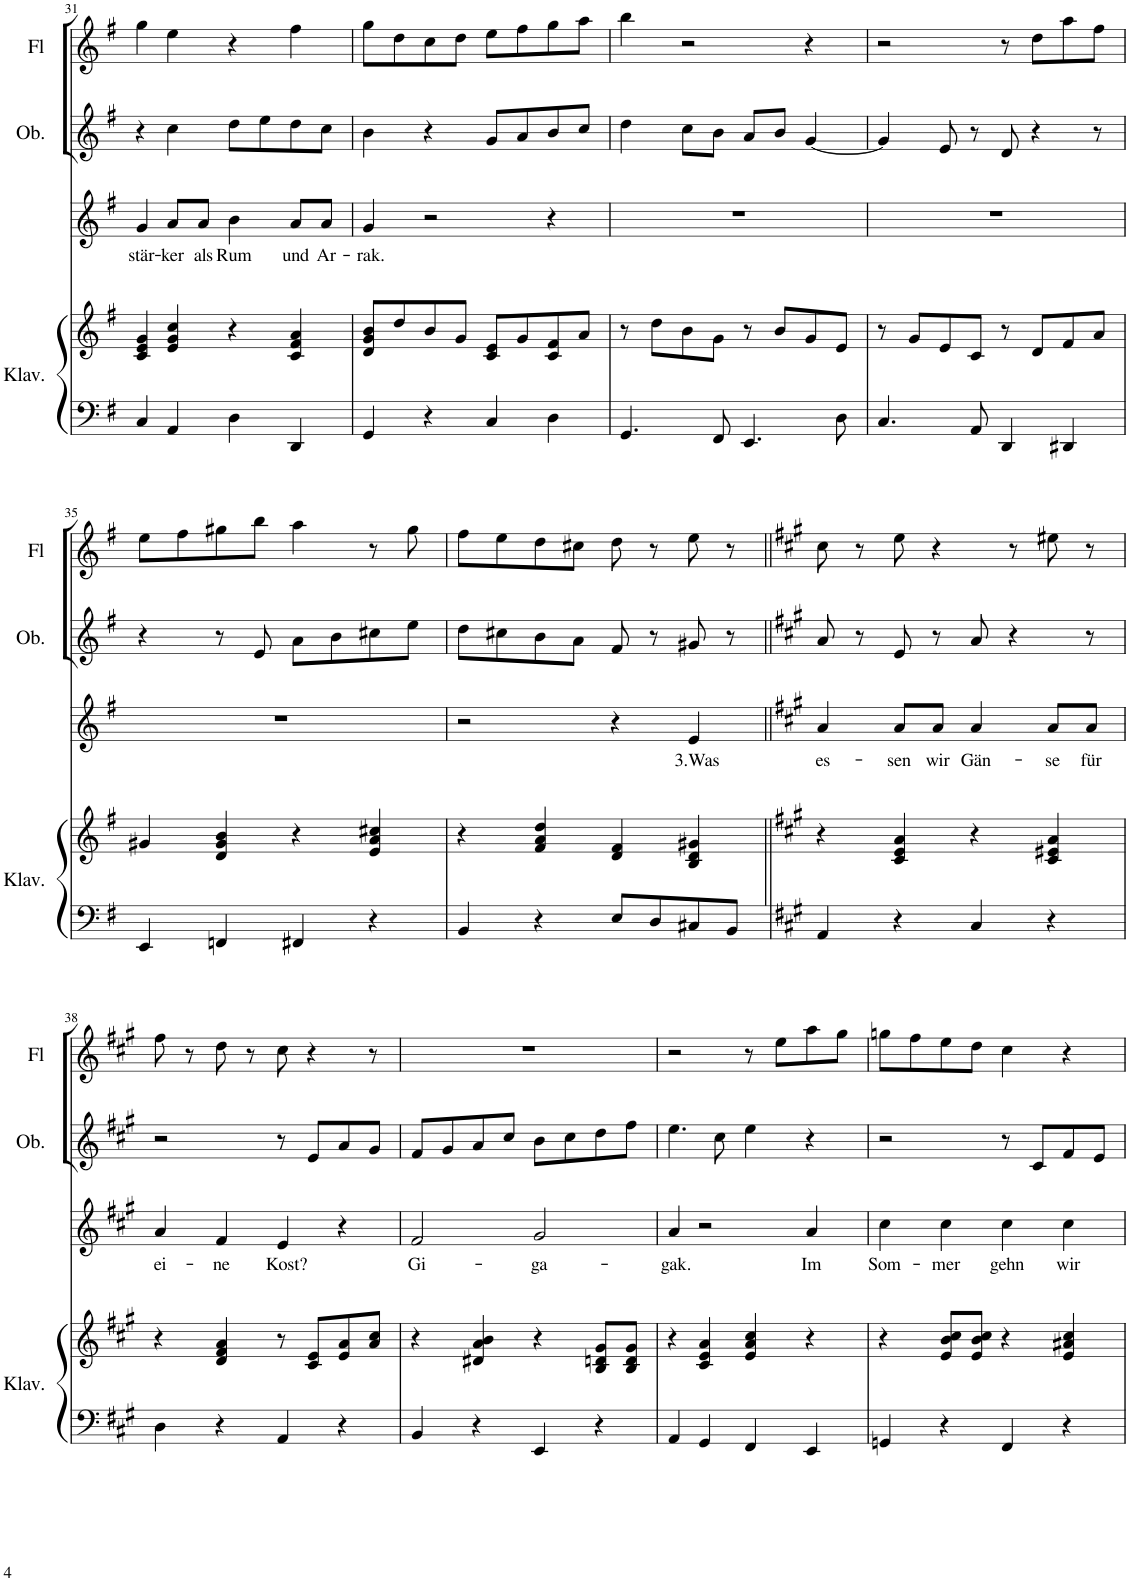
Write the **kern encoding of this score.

**kern	**kern	**kern	**text	**kern	**kern
*part4	*part4	*part3	*part3	*part2	*part1
*staff5	*staff4	*staff3	*staff3	*staff2	*staff1
*I"Klavier	*	*I"Melodie	*	*I"Oboe	*I"Flöte
*I'Klav.	*	*	*	*I'Ob.	*I'Fl
!!LO:PB:g=z
*clefF4	*clefG2	*clefG2	*	*clefG2	*clefG2
*k[f#]	*k[f#]	*k[f#]	*	*k[f#]	*k[f#]
*M2/2	*M2/2	*M2/2	*	*M2/2	*M2/2
*met(c|)	*met(c|)	*met(c|)	*	*met(c|)	*met(c|)
=31	=31	=31	=31	=31	=31
!	!	!	!LO:LY:b	!	!
4C/	4c/ 4e/ 4g/	4g/	stär-	4r	4gg\
!	!	!	!LO:LY:b	!	!
4AA/	4e/ 4g/ 4cc/	8a/L	ker	4cc\	4ee\
!	!	!	!LO:LY:b	!	!
.	.	8a/J	als	.	.
!	!	!	!LO:LY:b	!	!
4D\	4r	4b\	Rum	8dd\L	4r
.	.	.	.	8ee\	.
!	!	!	!LO:LY:b	!	!
4DD/	4c/ 4f#/ 4a/	8a/L	und	8dd\	4ff#\
!	!	!	!LO:LY:b	!	!
.	.	8a/J	Ar-	8cc\J	.
=32	=32	=32	=32	=32	=32
!	!	!	!LO:LY:b	!	!
4GG/	8d/ 8g/ 8b/L	4g/	rak.	4b\	8gg\L
.	8dd/	.	.	.	8dd\
4r	8b/	2r	.	4r	8cc\
.	8g/J	.	.	.	8dd\J
4C/	8c/ 8e/L	.	.	8g/L	8ee\L
.	8g/	.	.	8a/	8ff#\
4D\	8c/ 8f#/	4r	.	8b/	8gg\
.	8a/J	.	.	8cc/J	8aa\J
=33	=33	=33	=33	=33	=33
4.GG/	8r	1r	.	4dd\	4bb\
.	8dd\L	.	.	.	.
.	8b\	.	.	8cc\L	2r
8FF#/	8g\J	.	.	8b\J	.
4.EE/	8r	.	.	8a/L	.
.	8b/L	.	.	8b/J	.
.	8g/	.	.	[4g/	4r
8D\	8e/J	.	.	.	.
=34	=34	=34	=34	=34	=34
4.C/	8r	1r	.	4g/]	2r
.	8g/L	.	.	.	.
.	8e/	.	.	8e/	.
8AA/	8c/J	.	.	8r	.
4DD/	8r	.	.	8d/	8r
.	8d/L	.	.	4r	8dd\L
4DD#X/	8f#/	.	.	.	8aa\
.	8a/J	.	.	8r	8ff#\J
!!LO:LB:g=z
=35	=35	=35	=35	=35	=35
4EE/	4g#X/	1r	.	4r	8ee\L
.	.	.	.	.	8ff#\
4FFn/	4d/ 4g#/ 4b/	.	.	8r	8gg#X\
.	.	.	.	8e/	8bb\J
4FF#X/	4r	.	.	8a\L	4aa\
.	.	.	.	8b\	.
4r	4e/ 4a/ 4cc#X/	.	.	8cc#X\	8r
.	.	.	.	8ee\J	8gg#\
=36	=36	=36	=36	=36	=36
4BB/	4r	2r	.	8dd\L	8ff#\L
.	.	.	.	8cc#X\	8ee\
4r	4f#/ 4a/ 4dd/	.	.	8b\	8dd\
.	.	.	.	8a\J	8cc#X\J
8E/L	4d/ 4f#/	4r	.	8f#/	8dd\
8D/	.	.	.	8r	8r
!	!	!	!LO:LY:b	!	!
8C#X/	4B/ 4d/ 4g#X/	4e/	3.Was	8g#X/	8ee\
8BB/J	.	.	.	8r	8r
=37||	=37||	=37||	=37||	=37||	=37||
*k[f#c#g#]	*k[f#c#g#]	*k[f#c#g#]	*	*k[f#c#g#]	*k[f#c#g#]
!	!	!	!LO:LY:b	!	!
4AA/	4r	4a/	es-	8a/	8cc#\
.	.	.	.	8r	8r
!	!	!	!LO:LY:b	!	!
4r	4c#/ 4e/ 4a/	8a/L	sen	8e/	8ee\
!	!	!	!LO:LY:b	!	!
.	.	8a/J	wir	8r	4r
!	!	!	!LO:LY:b	!	!
4C#/	4r	4a/	Gän-	8a/	.
.	.	.	.	4r	8r
!	!	!	!LO:LY:b	!	!
4r	4c#/ 4e#X/ 4a/	8a/L	se	.	8ee#X\
!	!	!	!LO:LY:b	!	!
.	.	8a/J	für	8r	8r
!!LO:LB:g=z
=38	=38	=38	=38	=38	=38
!	!	!	!LO:LY:b	!	!
4D\	4r	4a/	ei-	2r	8ff#\
.	.	.	.	.	8r
!	!	!	!LO:LY:b	!	!
4r	4d/ 4f#/ 4a/	4f#/	ne	.	8dd\
.	.	.	.	.	8r
!	!	!	!LO:LY:b	!	!
4AA/	8r	4e/	Kost?	8r	8cc#\
.	8c#/ 8e/L	.	.	8e/L	4r
4r	8e/ 8a/	4r	.	8a/	.
.	8a/ 8cc#/J	.	.	8g#/J	8r
=39	=39	=39	=39	=39	=39
!	!	!	!LO:LY:b	!	!
4BB/	4r	2f#/	Gi-	8f#/L	1r
.	.	.	.	8g#/	.
4r	4d#X/ 4a/ 4b/	.	.	8a/	.
.	.	.	.	8cc#/J	.
!	!	!	!LO:LY:b	!	!
4EE/	4r	2g#/	ga-	8b\L	.
.	.	.	.	8cc#\	.
4r	8B/ 8dn/ 8g#/L	.	.	8dd\	.
.	8B/ 8d/ 8g#/J	.	.	8ff#\J	.
=40	=40	=40	=40	=40	=40
!	!	!	!LO:LY:b	!	!
4AA/	4r	4a/	gak.	4.ee\	2r
4GG#/	4c#/ 4e/ 4a/	2r	.	.	.
.	.	.	.	8cc#\	.
4FF#/	4e/ 4a/ 4cc#/	.	.	4ee\	8r
.	.	.	.	.	8ee\L
!	!	!	!LO:LY:b	!	!
4EE/	4r	4a/	Im	4r	8aa\
.	.	.	.	.	8gg#\J
=41	=41	=41	=41	=41	=41
!	!	!	!LO:LY:b	!	!
4GGn/	4r	4cc#\	Som-	2r	8ggn\L
.	.	.	.	.	8ff#\
!	!	!	!LO:LY:b	!	!
4r	8e/ 8b/ 8cc#/L	4cc#\	mer	.	8ee\
.	8e/ 8b/ 8cc#/J	.	.	.	8dd\J
!	!	!	!LO:LY:b	!	!
4FF#/	4r	4cc#\	gehn	8r	4cc#\
.	.	.	.	8c#/L	.
!	!	!	!LO:LY:b	!	!
4r	4e/ 4a#X/ 4cc#/	4cc#\	wir	8f#/	4r
.	.	.	.	8e/J	.
=	=	=	=	=	=
*-	*-	*-	*-	*-	*-
